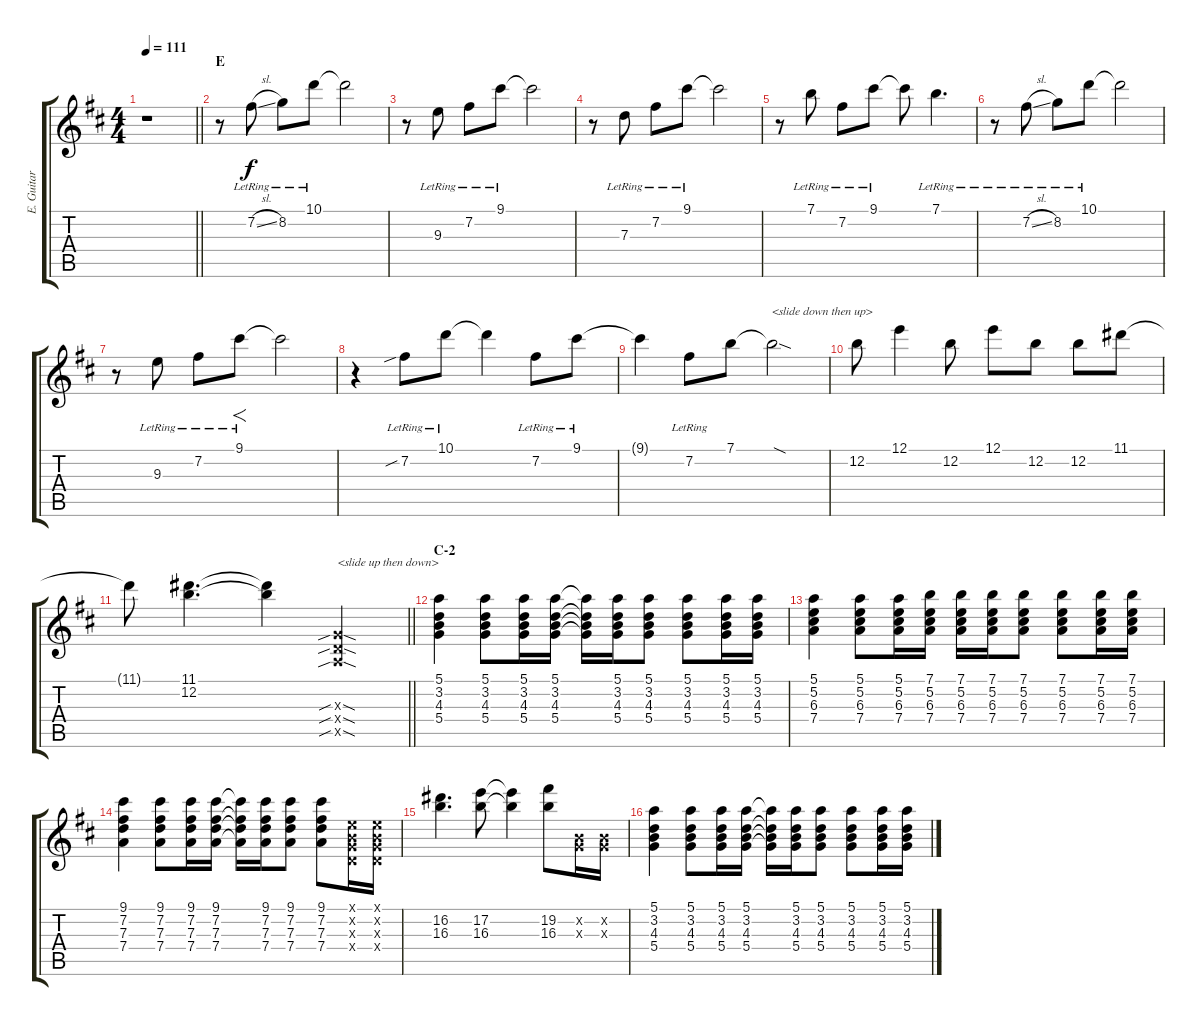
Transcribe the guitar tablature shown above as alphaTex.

\track ("E. Guitar I" "E. Guitar ") {instrument overdrivenguitar}
\staff {score tabs}
\tuning (E4 B3 G3 D3 A2 D2) {hide}
\ts (4 4)
\tempo 111
\clef g2
\barLineRight lightlight
\ks d
r.1{dy f} |
\section ("" "E")
r.8 7.2{sl lr}.8 8.2{lr}.8 10.1{lr}.8 10.1{t}.2 |
r.8 9.3{lr}.8 7.2{lr}.8 9.1{lr}.8 9.1{t}.2 |
r.8 7.3{lr}.8 7.2{lr}.8 9.1{lr}.8 9.1{t}.2 |
r.8 7.1{lr}.8 7.2{lr}.8 9.1{lr}.8 9.1{t}.8 7.1{lr}.4{d} |
r.8 7.2{sl lr}.8 8.2{lr}.8 10.1{lr}.8 10.1{t}.2 |
r.8 9.3{lr}.8 7.2{lr}.8 9.1{lr}.8{f} 9.1{t}.2 |
r.4 7.2{sib lr}.8 10.1{lr}.8 10.1{t}.4 7.2{lr}.8 9.1{lr}.8 |
9.1{t}.4 7.2{lr}.8 7.1.8 7.1{sod t}.2{txt "<slide down then up>"} |
12.2.8 12.1.4 12.2.8 12.1.8 12.2.8 12.2.8 11.1.8 |
\barLineRight lightlight
11.1{t}.8 (11.1 12.2).4{d} (11.1{t} 12.2{t}).4 (0.3{sib sod x} 0.4{sib sod x} 0.5{sib sod x}).4{txt "<slide up then down>"} |
\section ("" "C-2")
(5.1 3.2 4.3 5.4).4 (5.1 3.2 4.3 5.4).8 (5.1 3.2 4.3 5.4).16 (5.1 3.2 4.3 5.4).16 (5.1{t} 3.2{t} 4.3{t} 5.4{t}).16 (5.1 3.2 4.3 5.4).16 (5.1 3.2 4.3 5.4).8 (5.1 3.2 4.3 5.4).8 (5.1 3.2 4.3 5.4).16 (5.1 3.2 4.3 5.4).16 |
(5.1 5.2 6.3 7.4).4 (5.1 5.2 6.3 7.4).8 (5.1 5.2 6.3 7.4).16 (7.1 5.2 6.3 7.4).16 (7.1 5.2 6.3 7.4).16 (7.1 5.2 6.3 7.4).16 (7.1 5.2 6.3 7.4).8 (7.1 5.2 6.3 7.4).8 (7.1 5.2 6.3 7.4).16 (7.1 5.2 6.3 7.4).16 |
(9.1 7.2 7.3 7.4).4 (9.1 7.2 7.3 7.4).8 (9.1 7.2 7.3 7.4).16 (9.1 7.2 7.3 7.4).16 (9.1{t} 7.2{t} 7.3{t} 7.4{t}).16 (9.1 7.2 7.3 7.4).16 (9.1 7.2 7.3 7.4).8 (9.1 7.2 7.3 7.4).8 (0.1{x} 0.2{x} 0.3{x} 0.4{x}).16 (0.1{x} 0.2{x} 0.3{x} 0.4{x}).16 |
(16.2 16.3).4{d} (17.2 16.3).8 (17.2{t} 16.3{t}).4 (19.2 16.3).8 (0.2{x} 0.3{x}).16 (0.2{x} 0.3{x}).16 |
(5.1 3.2 4.3 5.4).4 (5.1 3.2 4.3 5.4).8 (5.1 3.2 4.3 5.4).16 (5.1 3.2 4.3 5.4).16 (5.1{t} 3.2{t} 4.3{t} 5.4{t}).16 (5.1 3.2 4.3 5.4).16 (5.1 3.2 4.3 5.4).8 (5.1 3.2 4.3 5.4).8 (5.1 3.2 4.3 5.4).16 (5.1 3.2 4.3 5.4).16
